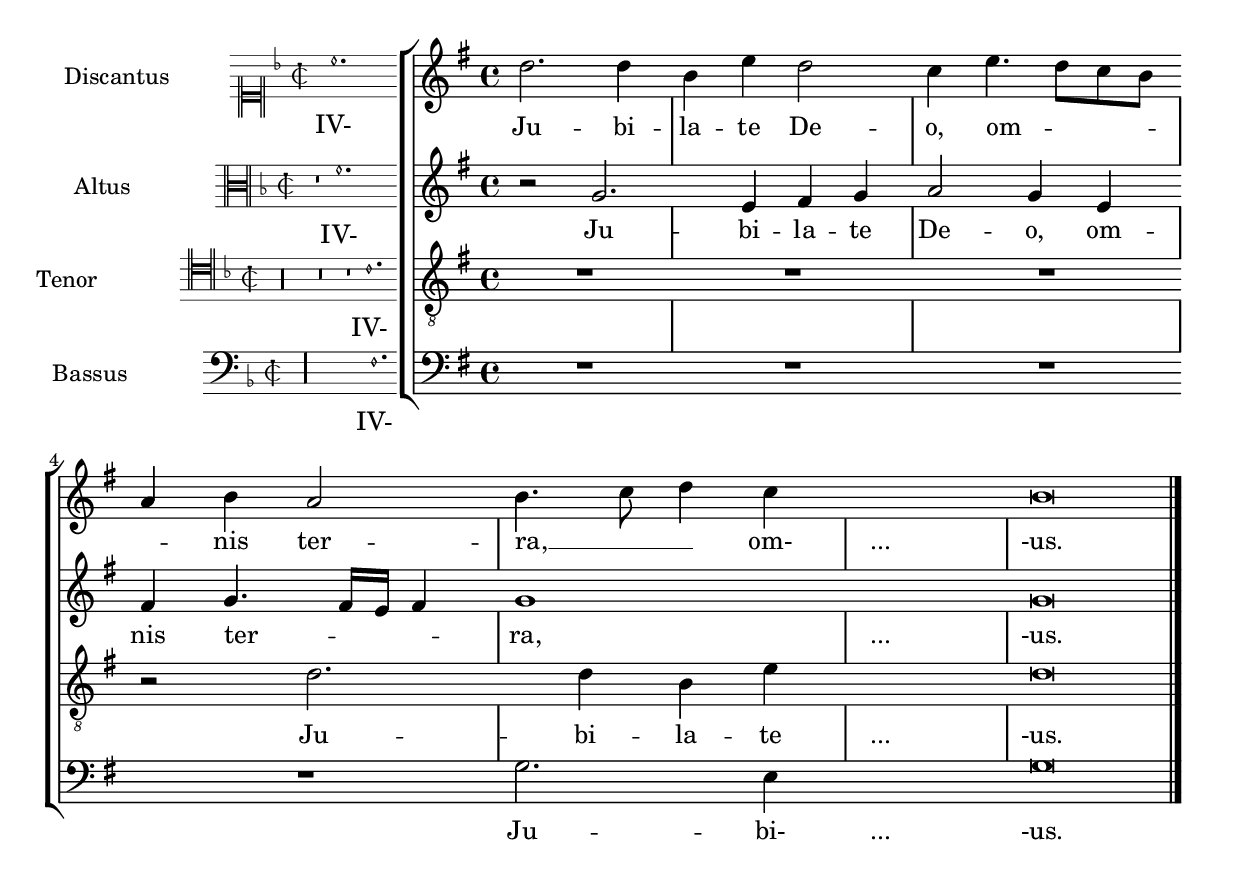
\version "2.13.36"

\header {
  lsrtags = "staff-notation, ancient-notation"
  texidoc = "
Incipits can be added using the instrument name grob, but keeping
separate the instrument name definition and the incipit definition.
"
  doctitle = "Incipit"
}

incipit =
#(define-music-function (parser location incipit-music) (ly:music?)
  #{
    \once \override Staff.InstrumentName #'self-alignment-X = #RIGHT
    \once \override Staff.InstrumentName #'self-alignment-Y = #UP
    \once \override Staff.InstrumentName #'Y-offset =
      #(lambda (grob)
         (+ 4 (system-start-text::calc-y-offset grob)))
    \once \override Staff.InstrumentName #'padding = #0.3
    \once \override Staff.InstrumentName #'stencil =
      #(lambda (grob)
         (let* ((instrument-name (ly:grob-property grob 'long-text))
                (layout (ly:output-def-clone (ly:grob-layout grob)))
                (music (make-sequential-music
                        (list (context-spec-music
                               (make-sequential-music
                                (list (make-property-set
                                       'instrumentName instrument-name)
                                      (make-grob-property-set
                                       'VerticalAxisGroup
                                       'Y-extent '(-4 . 4))))
                               'MensuralStaff)
                              $incipit-music)))
                (score (ly:make-score music))
                (mm (ly:output-def-lookup layout 'mm))
                (indent (ly:output-def-lookup layout 'indent))
                (width (ly:output-def-lookup layout 'incipit-width))
                (incipit-width (if (number? width)
                                   (* width mm)
                                   (* indent 0.5))))

           (ly:output-def-set-variable! layout 'indent (- indent
                                                          incipit-width))
           (ly:output-def-set-variable! layout 'line-width indent)
           (ly:output-def-set-variable! layout 'ragged-right #f)
           (ly:output-def-set-variable! layout 'ragged-last #f)
           (ly:output-def-set-variable! layout 'system-count 1)
           (ly:score-add-output-def! score layout)
           (ly:grob-set-property! grob 'long-text
                                  (markup #:score score))
           (system-start-text::print grob)))
  #})

%%%%%%%%%%%%%%%%%%%%%%%%%

global = {
  \set Score.skipBars = ##t
  \key g \major
  \time 4/4

  % the actual music
  \skip 1*8

  % let finis bar go through all staves
  \override Staff.BarLine #'transparent = ##f

  % finis bar
  \bar "|."
}

discantusIncipit = <<
  \new MensuralVoice = "discantusIncipit" <<
    \repeat unfold 9 { s1 \noBreak }
    {
      \clef "neomensural-c1"
      \key f \major
      \time 2/2
      c''1.
    }
  >>
  \new Lyrics \lyricsto discantusIncipit { IV- }
>>

discantusNotes = {
  \transpose c' c'' {
    \clef "treble"
    d'2. d'4 |
    b e' d'2 |
    c'4 e'4.( d'8 c' b |
    a4) b a2 |
    b4.( c'8 d'4) c'4 |
    \once \override NoteHead #'transparent = ##t
    c'1 |
    b\breve |
  }
}

discantusLyrics = \lyricmode {
  Ju -- bi -- |
  la -- te De -- |
  o, om --
  nis ter -- |
  ra, __ om- |
  "..." |
  -us. |
}

altusIncipit = <<
  \new MensuralVoice = "altusIncipit" <<
    \repeat unfold 9 { s1 \noBreak }
    {
      \clef "neomensural-c3"
      \key f \major
      \time 2/2
      r1 f'1.
    }
  >>
  \new Lyrics \lyricsto altusIncipit { IV- }
>>

altusNotes = {
  \transpose c' c'' {
    \clef "treble"
    % two measures
    r2 g2. e4 fis g |
    a2 g4 e |
    fis g4.( fis16 e fis4) |
    g1 |
    \once \override NoteHead #'transparent = ##t
    g1 |
    g\breve |
  }
}

altusLyrics = \lyricmode {
  % two measures
  Ju -- bi -- la -- te |
  De -- o, om -- |
  nis ter -- ra, |
  "..." |
  -us. |
}

tenorIncipit = <<
  \new MensuralVoice = "tenorIncipit" <<
    \repeat unfold 9 { s1 \noBreak }
    {
      \clef "neomensural-c4"
      \key f \major
      \time 2/2
      r\longa
      r\breve
      r1 c'1.
    }
  >>
  \new Lyrics \lyricsto tenorIncipit { IV- }
>>

tenorNotes = {
  \transpose c' c' {
    \clef "treble_8"
    R1 |
    R1 |
    R1 |
    % two measures
    r2 d'2. d'4 b e' |
    \once \override NoteHead #'transparent = ##t
    e'1 |
    d'\breve |
  }
}

tenorLyrics = \lyricmode {
  % two measures
  Ju -- bi -- la -- te |
  "..." |
  -us.
}

bassusIncipit = <<
  \new MensuralVoice = "bassusIncipit" <<
    \repeat unfold 9 { s1 \noBreak }
    {
      \clef "bass"
      \key f \major
      \time 2/2
      %% incipit
      r\maxima
      f1.
    }
  >>
  \new Lyrics \lyricsto bassusIncipit { IV- }
>>

bassusNotes = {
  \transpose c' c' {
    \clef "bass"
    R1 |
    R1 |
    R1 |
    R1 |
    g2. e4 |
    \once \override NoteHead #'transparent = ##t
    e1 |
    g\breve |
  }
}

bassusLyrics = \lyricmode {
  Ju -- bi- |
  "..." |
  -us.
}

\score {
  <<
    \new StaffGroup = choirStaff <<
      \new Voice = "discantusNotes" <<
        \global
        \set Staff.instrumentName = #"Discantus"
        \incipit \discantusIncipit
        \discantusNotes
      >>
      \new Lyrics = "discantusLyrics" \lyricsto discantusNotes { \discantusLyrics }
      \new Voice = "altusNotes" <<
        \global
        \set Staff.instrumentName = #"Altus"
        \incipit \altusIncipit
        \altusNotes
      >>
      \new Lyrics = "altusLyrics" \lyricsto altusNotes { \altusLyrics }
      \new Voice = "tenorNotes" <<
        \global
        \set Staff.instrumentName = #"Tenor"
        \incipit \tenorIncipit
        \tenorNotes
      >>
      \new Lyrics = "tenorLyrics" \lyricsto tenorNotes { \tenorLyrics }
      \new Voice = "bassusNotes" <<
        \global
        \set Staff.instrumentName = #"Bassus"
        \incipit \bassusIncipit
        \bassusNotes
      >>
      \new Lyrics = "bassusLyrics" \lyricsto bassusNotes { \bassusLyrics }
    >>
  >>
  \layout {
    \context {
      \Score
      %% no bar lines in staves or lyrics
      \override BarLine #'transparent = ##t
    }
    %% the next two instructions keep the lyrics between the bar lines
    \context {
      \Lyrics
      \consists "Bar_engraver"
      \consists "Separating_line_group_engraver"
    }
    \context {
      \Voice
      %% no slurs
      \override Slur #'transparent = ##t
      %% Comment in the below "\remove" command to allow line
      %% breaking also at those bar lines where a note overlaps
      %% into the next measure.  The command is commented out in this
      %% short example score, but especially for large scores, you
      %% will typically yield better line breaking and thus improve
      %% overall spacing if you comment in the following command.
      %%\remove "Forbid_line_break_engraver"
    }
    indent = 6\cm
    incipit-width = 4\cm
  }
}
